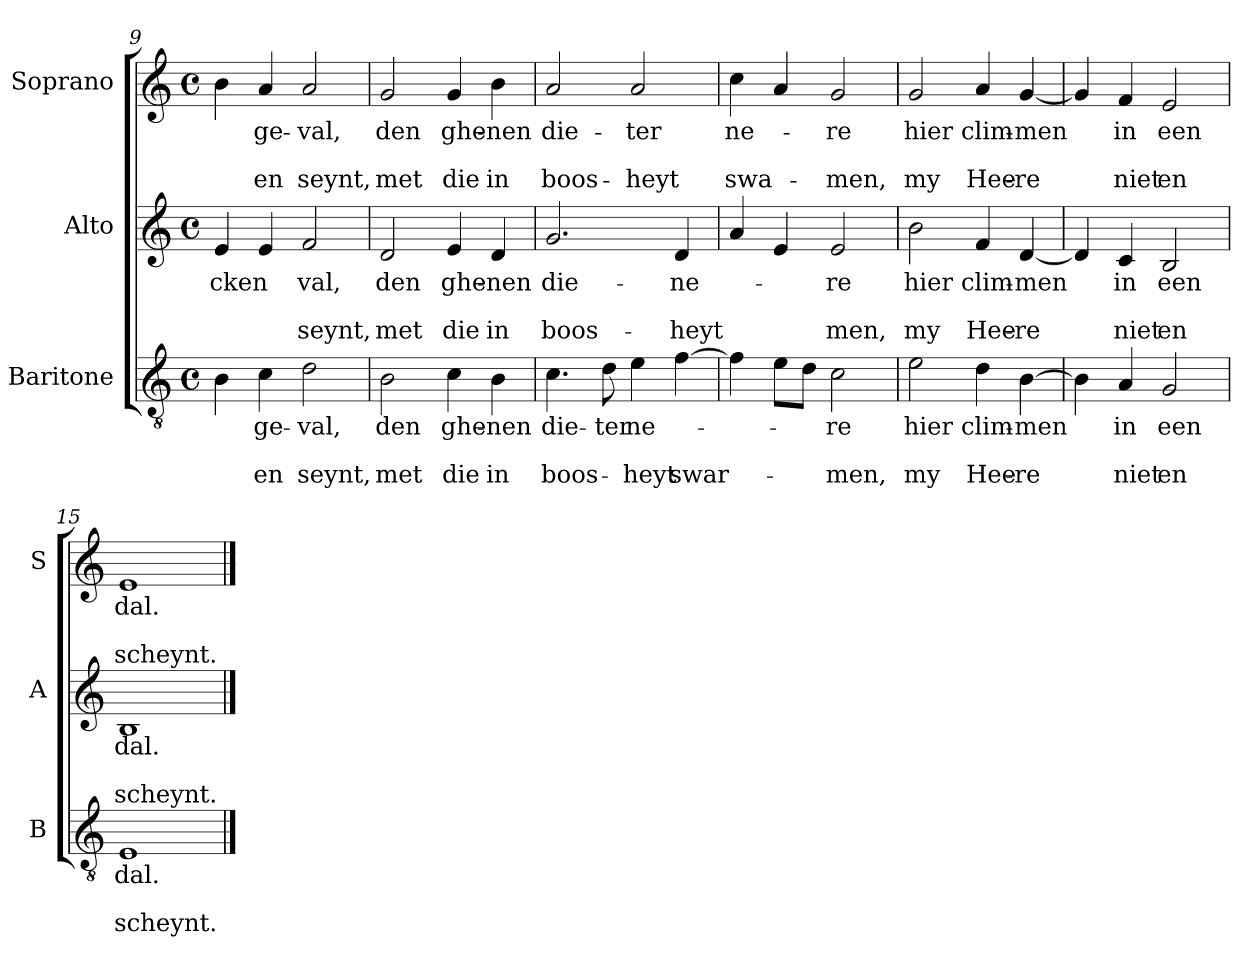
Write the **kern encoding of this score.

**kern	**text	**text	**text	**kern	**text	**text	**text	**kern	**text	**text	**text
*part3	*part3	*part3	*part3	*part2	*part2	*part2	*part2	*part1	*part1	*part1	*part1
*staff3	*staff3	*staff3	*staff3	*staff2	*staff2	*staff2	*staff2	*staff1	*staff1	*staff1	*staff1
*I"Baritone	*	*	*	*I"Alto	*	*	*	*I"Soprano	*	*	*
*I'B	*	*	*	*I'A	*	*	*	*I'S	*	*	*
*clefGv2	*	*	*	*clefG2	*	*	*	*clefG2	*	*	*
*k[]	*	*	*	*k[]	*	*	*	*k[]	*	*	*
*C:	*	*	*	*C:	*	*	*	*C:	*	*	*
*M4/4	*	*	*	*M4/4	*	*	*	*M4/4	*	*	*
*met(c)	*	*	*	*met(c)	*	*	*	*met(c)	*	*	*
=9	=9	=9	=9	=9	=9	=9	=9	=9	=9	=9	=9
!	!	!	!	!	!LO:LY:b	!	!	!	!	!	!
4B\	.	.	.	4e/	-cken	.	.	4b\	.	.	.
!	!LO:LY:b	!	!LO:LY:b	!	!	!	!	!	!LO:LY:b	!	!LO:LY:b
4c\	ge-	.	en	4e/	.	.	.	4a/	ge-	.	en
!	!LO:LY:b	!	!LO:LY:b	!	!LO:LY:b	!	!LO:LY:b	!	!LO:LY:b	!	!LO:LY:b
2d\	-val,	.	seynt,	2f/	-val,	.	seynt,	2a/	-val,	.	seynt,
=10	=10	=10	=10	=10	=10	=10	=10	=10	=10	=10	=10
!	!LO:LY:b	!	!LO:LY:b	!	!LO:LY:b	!	!LO:LY:b	!	!LO:LY:b	!	!LO:LY:b
2B\	den	.	met	2d/	den	.	met	2g/	den	.	met
!	!LO:LY:b	!	!LO:LY:b	!	!LO:LY:b	!	!LO:LY:b	!	!LO:LY:b	!	!LO:LY:b
4c\	ghe-	.	die	4e/	ghe-	.	die	4g/	ghe-	.	die
!	!LO:LY:b	!	!LO:LY:b	!	!LO:LY:b	!	!LO:LY:b	!	!LO:LY:b	!	!LO:LY:b
4B\	-nen	.	in	4d/	-nen	.	in	4b\	-nen	.	in
!!LO:PB:g=z
=11	=11	=11	=11	=11	=11	=11	=11	=11	=11	=11	=11
!	!LO:LY:b	!	!LO:LY:b	!	!LO:LY:b	!	!LO:LY:b	!	!LO:LY:b	!	!LO:LY:b
4.c\	die-	.	boos-	2.g/	die-	.	boos-	2a/	die-	.	boos-
!	!LO:LY:b	!	!	!	!	!	!	!	!	!	!
8d\	-ter	.	.	.	.	.	.	.	.	.	.
!	!LO:LY:b	!	!LO:LY:b	!	!	!	!	!	!LO:LY:b	!	!LO:LY:b
4e\	ne-	.	-heyt	.	.	.	.	2a/	-ter	.	-heyt
!	!	!	!LO:LY:b	!	!LO:LY:b	!	!LO:LY:b	!	!	!	!
[4f\	.	.	swar-	4d/	-ne-	.	-heyt	.	.	.	.
=12	=12	=12	=12	=12	=12	=12	=12	=12	=12	=12	=12
!	!	!	!	!	!	!	!	!	!LO:LY:b	!	!LO:LY:b
4f\]	.	.	.	4a/	.	.	.	4cc\	ne-	.	swa-
8e\L	.	.	.	4e/	.	.	.	4a/	.	.	.
8d\J	.	.	.	.	.	.	.	.	.	.	.
!	!LO:LY:b	!	!LO:LY:b	!	!LO:LY:b	!	!LO:LY:b	!	!LO:LY:b	!	!LO:LY:b
2c\	-re	.	-men,	2e/	-re	.	men,	2g/	-re	.	-men,
=13	=13	=13	=13	=13	=13	=13	=13	=13	=13	=13	=13
!	!LO:LY:b	!	!LO:LY:b	!	!LO:LY:b	!	!LO:LY:b	!	!LO:LY:b	!	!LO:LY:b
2e\	hier	.	my	2b\	hier	.	my	2g/	hier	.	my
!	!LO:LY:b	!	!LO:LY:b	!	!LO:LY:b	!	!LO:LY:b	!	!LO:LY:b	!	!LO:LY:b
4d\	clim-	.	Hee-	4f/	clim-	.	Hee-	4a/	clim-	.	Hee-
!	!LO:LY:b	!	!LO:LY:b	!	!LO:LY:b	!	!LO:LY:b	!	!LO:LY:b	!	!LO:LY:b
[4B\	-men	.	-re	[4d/	-men	.	-re	[4g/	-men	.	-re
=14	=14	=14	=14	=14	=14	=14	=14	=14	=14	=14	=14
4B\]	.	.	.	4d/]	.	.	.	4g/]	.	.	.
!	!LO:LY:b	!	!LO:LY:b	!	!LO:LY:b	!	!LO:LY:b	!	!LO:LY:b	!	!LO:LY:b
4A/	in	.	niet	4c/	in	.	niet	4f/	in	.	niet
!	!LO:LY:b	!	!LO:LY:b	!	!LO:LY:b	!	!LO:LY:b	!	!LO:LY:b	!	!LO:LY:b
2G/	een	.	en	2B/	een	.	en	2e/	een	.	en
=15	=15	=15	=15	=15	=15	=15	=15	=15	=15	=15	=15
!	!LO:LY:b	!	!LO:LY:b	!	!LO:LY:b	!	!LO:LY:b	!	!LO:LY:b	!	!LO:LY:b
1E	dal.	.	scheynt.	1B	dal.	.	scheynt.	1e	dal.	.	scheynt.
==	==	==	==	==	==	==	==	==	==	==	==
*-	*-	*-	*-	*-	*-	*-	*-	*-	*-	*-	*-
